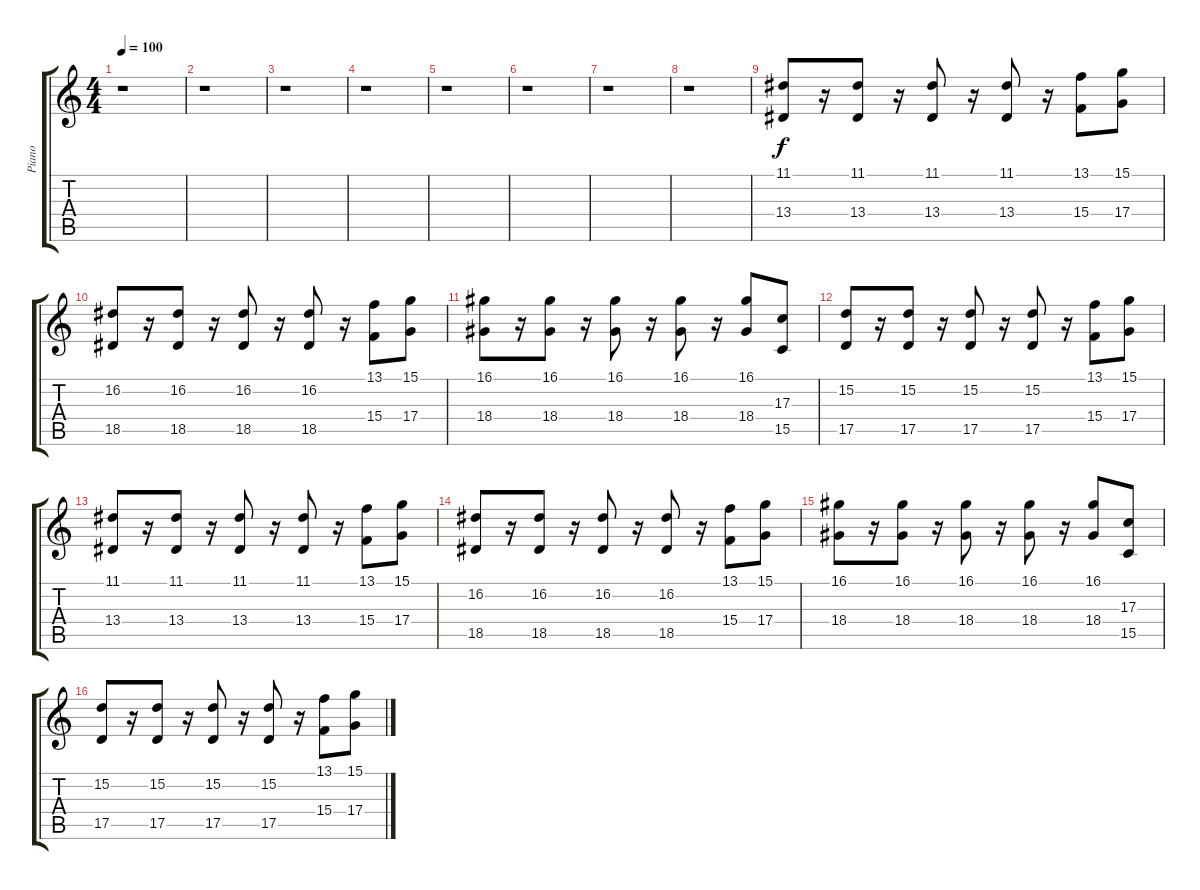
\track ("Piano" "Piano") {instrument acousticgrandpiano}
\staff {score tabs}
\tuning (E4 B3 G3 D3 A2 E2) {hide}
\ts (4 4)
\tempo 100
\clef g2
\ks c
r.1{dy f} |
r.1 |
r.1 |
r.1 |
r.1 |
r.1 |
r.1 |
r.1 |
(11.1 13.4).8 r.16 (11.1 13.4).8 r.16 (11.1 13.4).8 r.16 (11.1 13.4).8 r.16 (13.1 15.4).8 (15.1 17.4).8 |
(16.2 18.5).8 r.16 (16.2 18.5).8 r.16 (16.2 18.5).8 r.16 (16.2 18.5).8 r.16 (13.1 15.4).8 (15.1 17.4).8 |
(16.1 18.4).8 r.16 (16.1 18.4).8 r.16 (16.1 18.4).8 r.16 (16.1 18.4).8 r.16 (16.1 18.4).8 (17.3 15.5).8 |
(15.2 17.5).8 r.16 (15.2 17.5).8 r.16 (15.2 17.5).8 r.16 (15.2 17.5).8 r.16 (13.1 15.4).8 (15.1 17.4).8 |
(11.1 13.4).8 r.16 (11.1 13.4).8 r.16 (11.1 13.4).8 r.16 (11.1 13.4).8 r.16 (13.1 15.4).8 (15.1 17.4).8 |
(16.2 18.5).8 r.16 (16.2 18.5).8 r.16 (16.2 18.5).8 r.16 (16.2 18.5).8 r.16 (13.1 15.4).8 (15.1 17.4).8 |
(16.1 18.4).8 r.16 (16.1 18.4).8 r.16 (16.1 18.4).8 r.16 (16.1 18.4).8 r.16 (16.1 18.4).8 (17.3 15.5).8 |
(15.2 17.5).8 r.16 (15.2 17.5).8 r.16 (15.2 17.5).8 r.16 (15.2 17.5).8 r.16 (13.1 15.4).8 (15.1 17.4).8
